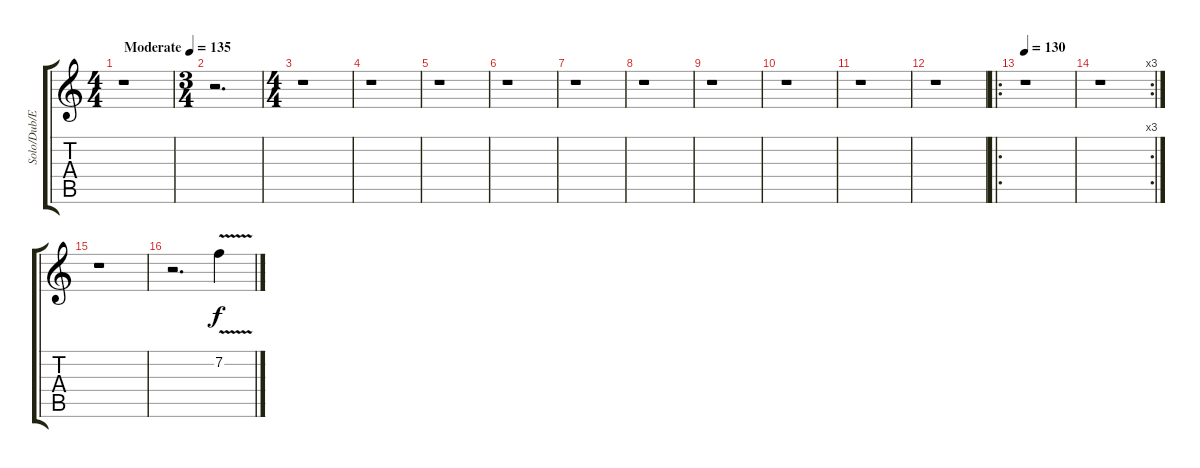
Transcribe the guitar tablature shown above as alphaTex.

\track ("Solo/Dub/Effects" "Solo/Dub/E") {instrument electricguitarjazz}
\staff {score tabs}
\tuning (Eb4 Bb3 Gb3 Db3 Ab2 Eb2) {hide}
\ts (4 4)
\tempo (135 "Moderate")
\clef g2
\ks c
r.1{dy f instrument electricguitarjazz} |
\ts (3 4)
r.2{d} |
\ts (4 4)
r.1 |
r.1 |
r.1 |
r.1 |
r.1 |
r.1 |
r.1 |
r.1 |
r.1 |
r.1 |
\ro
\tempo 130
r.1 |
\rc 3
r.1 |
r.1 |
r.2{d} 7.2{v}.4
